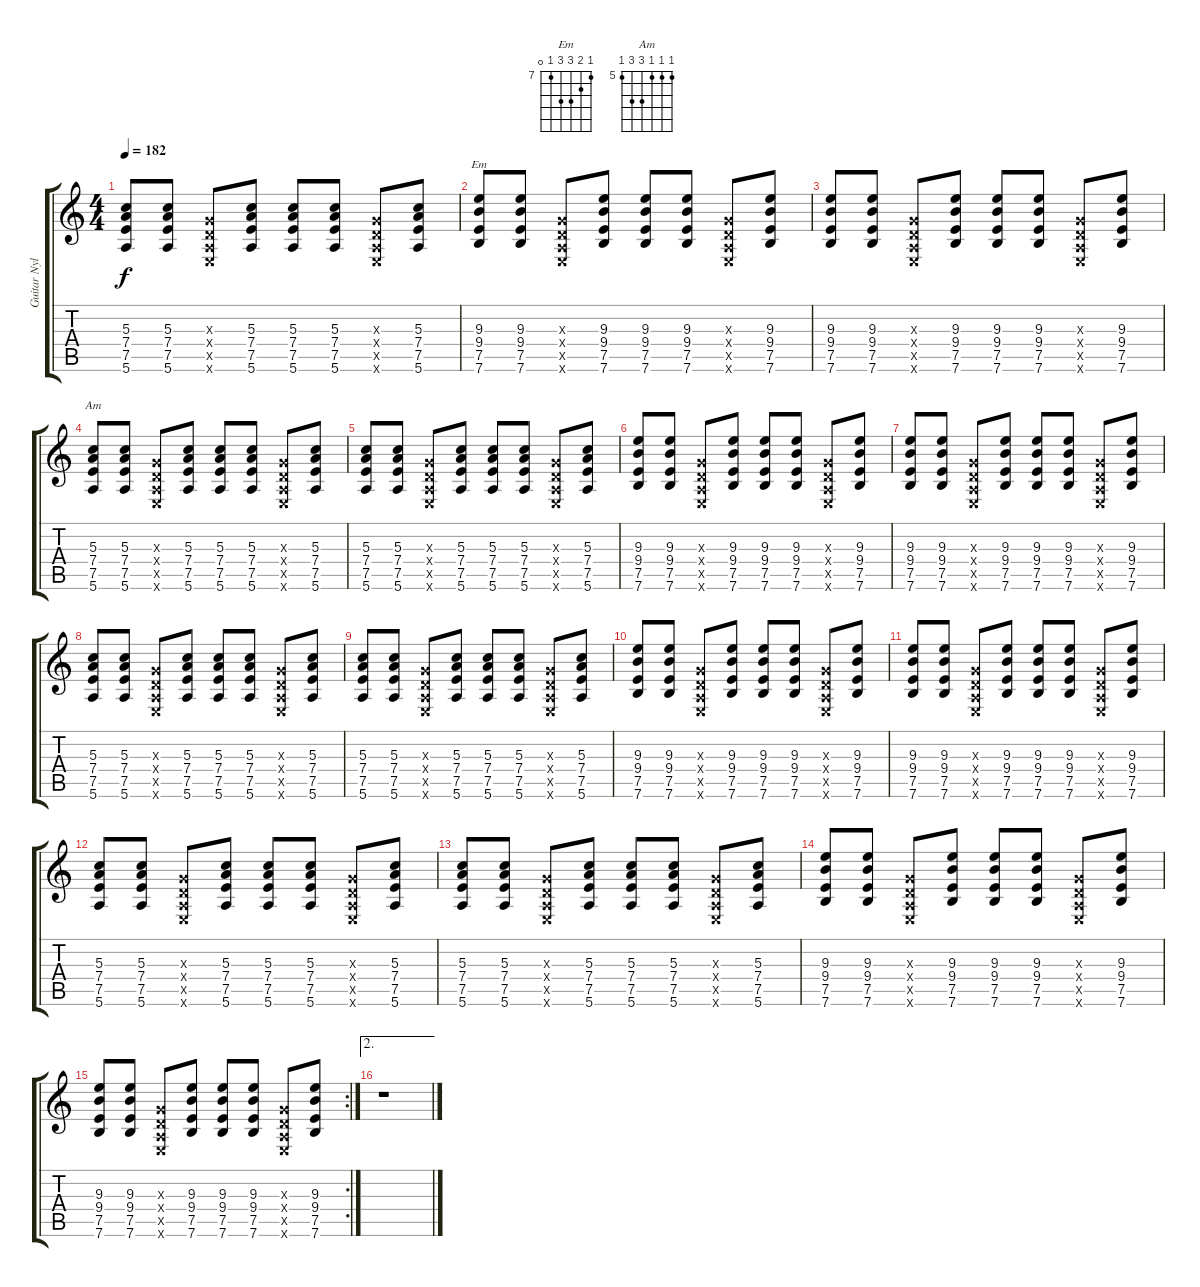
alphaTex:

\track ("Guitar Nylon" "Guitar Nyl") {instrument acousticguitarnylon}
\staff {score tabs}
\tuning (E4 B3 G3 D3 A2 E2) {hide}
\chord ("Em" 7 8 9 9 7 0) {firstfret 7}
\chord ("Am" 5 5 5 7 7 5) {firstfret 5}
\ts (4 4)
\tempo 182
\clef g2
\ks c
(5.3 7.4 7.5 5.6).8{dy f} (5.3 7.4 7.5 5.6).8 (0.3{x} 0.4{x} 0.5{x} 0.6{x}).8 (5.3 7.4 7.5 5.6).8 (5.3 7.4 7.5 5.6).8 (5.3 7.4 7.5 5.6).8 (0.3{x} 0.4{x} 0.5{x} 0.6{x}).8 (5.3 7.4 7.5 5.6).8 |
(9.3 9.4 7.5 7.6).8{ch "Em"} (9.3 9.4 7.5 7.6).8 (0.3{x} 0.4{x} 0.5{x} 0.6{x}).8 (9.3 9.4 7.5 7.6).8 (9.3 9.4 7.5 7.6).8 (9.3 9.4 7.5 7.6).8 (0.3{x} 0.4{x} 0.5{x} 0.6{x}).8 (9.3 9.4 7.5 7.6).8 |
(9.3 9.4 7.5 7.6).8 (9.3 9.4 7.5 7.6).8 (0.3{x} 0.4{x} 0.5{x} 0.6{x}).8 (9.3 9.4 7.5 7.6).8 (9.3 9.4 7.5 7.6).8 (9.3 9.4 7.5 7.6).8 (0.3{x} 0.4{x} 0.5{x} 0.6{x}).8 (9.3 9.4 7.5 7.6).8 |
(5.3 7.4 7.5 5.6).8{ch "Am"} (5.3 7.4 7.5 5.6).8 (0.3{x} 0.4{x} 0.5{x} 0.6{x}).8 (5.3 7.4 7.5 5.6).8 (5.3 7.4 7.5 5.6).8 (5.3 7.4 7.5 5.6).8 (0.3{x} 0.4{x} 0.5{x} 0.6{x}).8 (5.3 7.4 7.5 5.6).8 |
(5.3 7.4 7.5 5.6).8 (5.3 7.4 7.5 5.6).8 (0.3{x} 0.4{x} 0.5{x} 0.6{x}).8 (5.3 7.4 7.5 5.6).8 (5.3 7.4 7.5 5.6).8 (5.3 7.4 7.5 5.6).8 (0.3{x} 0.4{x} 0.5{x} 0.6{x}).8 (5.3 7.4 7.5 5.6).8 |
(9.3 9.4 7.5 7.6).8 (9.3 9.4 7.5 7.6).8 (0.3{x} 0.4{x} 0.5{x} 0.6{x}).8 (9.3 9.4 7.5 7.6).8 (9.3 9.4 7.5 7.6).8 (9.3 9.4 7.5 7.6).8 (0.3{x} 0.4{x} 0.5{x} 0.6{x}).8 (9.3 9.4 7.5 7.6).8 |
(9.3 9.4 7.5 7.6).8 (9.3 9.4 7.5 7.6).8 (0.3{x} 0.4{x} 0.5{x} 0.6{x}).8 (9.3 9.4 7.5 7.6).8 (9.3 9.4 7.5 7.6).8 (9.3 9.4 7.5 7.6).8 (0.3{x} 0.4{x} 0.5{x} 0.6{x}).8 (9.3 9.4 7.5 7.6).8 |
(5.3 7.4 7.5 5.6).8 (5.3 7.4 7.5 5.6).8 (0.3{x} 0.4{x} 0.5{x} 0.6{x}).8 (5.3 7.4 7.5 5.6).8 (5.3 7.4 7.5 5.6).8 (5.3 7.4 7.5 5.6).8 (0.3{x} 0.4{x} 0.5{x} 0.6{x}).8 (5.3 7.4 7.5 5.6).8 |
(5.3 7.4 7.5 5.6).8 (5.3 7.4 7.5 5.6).8 (0.3{x} 0.4{x} 0.5{x} 0.6{x}).8 (5.3 7.4 7.5 5.6).8 (5.3 7.4 7.5 5.6).8 (5.3 7.4 7.5 5.6).8 (0.3{x} 0.4{x} 0.5{x} 0.6{x}).8 (5.3 7.4 7.5 5.6).8 |
(9.3 9.4 7.5 7.6).8 (9.3 9.4 7.5 7.6).8 (0.3{x} 0.4{x} 0.5{x} 0.6{x}).8 (9.3 9.4 7.5 7.6).8 (9.3 9.4 7.5 7.6).8 (9.3 9.4 7.5 7.6).8 (0.3{x} 0.4{x} 0.5{x} 0.6{x}).8 (9.3 9.4 7.5 7.6).8 |
(9.3 9.4 7.5 7.6).8 (9.3 9.4 7.5 7.6).8 (0.3{x} 0.4{x} 0.5{x} 0.6{x}).8 (9.3 9.4 7.5 7.6).8 (9.3 9.4 7.5 7.6).8 (9.3 9.4 7.5 7.6).8 (0.3{x} 0.4{x} 0.5{x} 0.6{x}).8 (9.3 9.4 7.5 7.6).8 |
(5.3 7.4 7.5 5.6).8 (5.3 7.4 7.5 5.6).8 (0.3{x} 0.4{x} 0.5{x} 0.6{x}).8 (5.3 7.4 7.5 5.6).8 (5.3 7.4 7.5 5.6).8 (5.3 7.4 7.5 5.6).8 (0.3{x} 0.4{x} 0.5{x} 0.6{x}).8 (5.3 7.4 7.5 5.6).8 |
(5.3 7.4 7.5 5.6).8 (5.3 7.4 7.5 5.6).8 (0.3{x} 0.4{x} 0.5{x} 0.6{x}).8 (5.3 7.4 7.5 5.6).8 (5.3 7.4 7.5 5.6).8 (5.3 7.4 7.5 5.6).8 (0.3{x} 0.4{x} 0.5{x} 0.6{x}).8 (5.3 7.4 7.5 5.6).8 |
(9.3 9.4 7.5 7.6).8 (9.3 9.4 7.5 7.6).8 (0.3{x} 0.4{x} 0.5{x} 0.6{x}).8 (9.3 9.4 7.5 7.6).8 (9.3 9.4 7.5 7.6).8 (9.3 9.4 7.5 7.6).8 (0.3{x} 0.4{x} 0.5{x} 0.6{x}).8 (9.3 9.4 7.5 7.6).8 |
\rc 2
(9.3 9.4 7.5 7.6).8 (9.3 9.4 7.5 7.6).8 (0.3{x} 0.4{x} 0.5{x} 0.6{x}).8 (9.3 9.4 7.5 7.6).8 (9.3 9.4 7.5 7.6).8 (9.3 9.4 7.5 7.6).8 (0.3{x} 0.4{x} 0.5{x} 0.6{x}).8 (9.3 9.4 7.5 7.6).8 |
\ae 2
r.1
